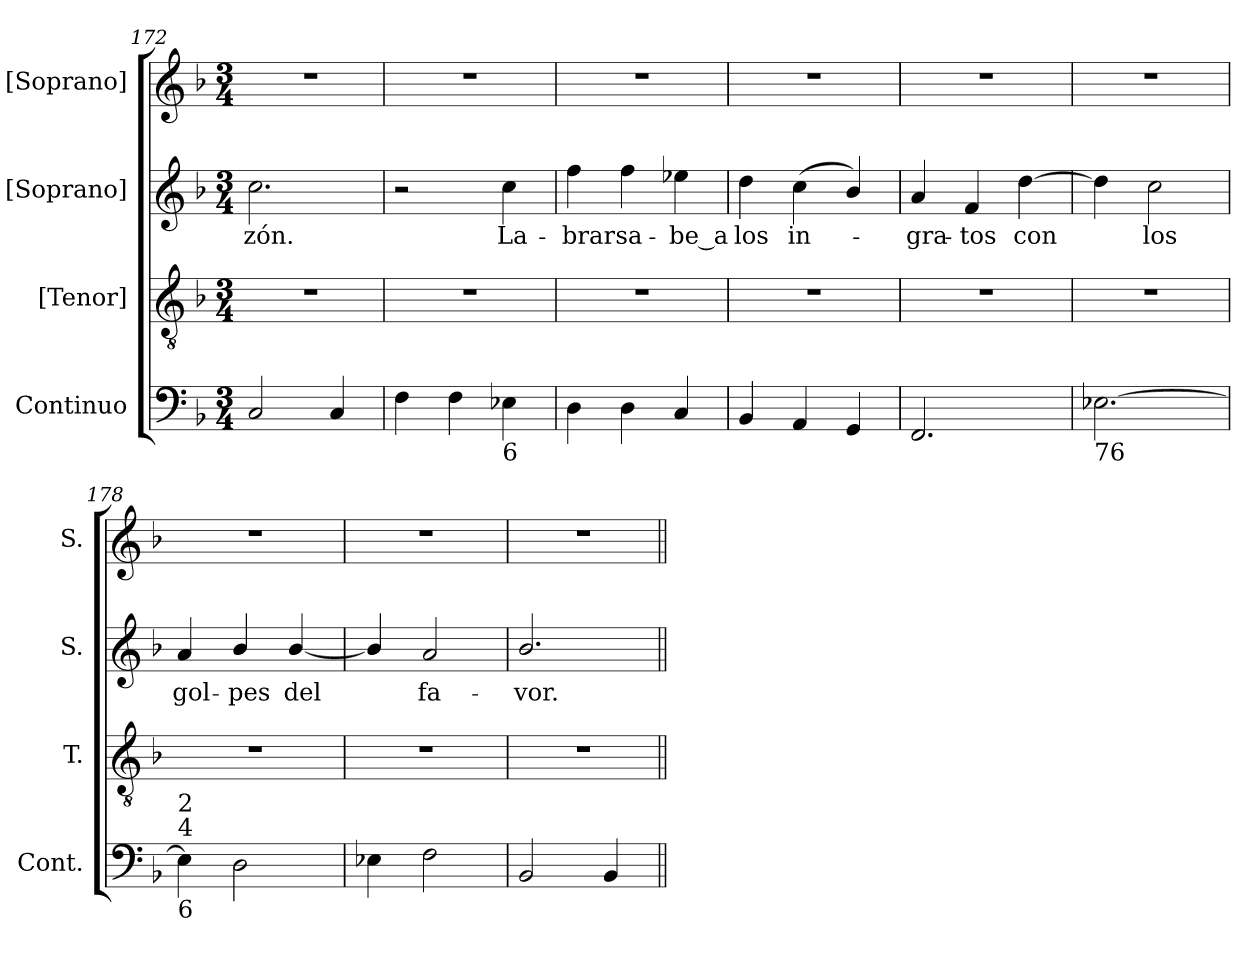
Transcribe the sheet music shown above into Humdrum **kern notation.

**kern	**kern	**kern	**text	**kern
*part4	*part3	*part2	*part2	*part1
*staff4	*staff3	*staff2	*staff2	*staff1
*I"Continuo	*I"[Tenor]	*I"[Soprano]	*	*I"[Soprano]
*I'Cont.	*I'T.	*I'S.	*	*I'S.
!!LO:LB:g=z
*clefF4	*clefGv2	*clefG2	*	*clefG2
*	*ITrd7c12	*	*	*
*k[b-]	*k[b-]	*k[b-]	*	*k[b-]
*F:	*F:	*F:	*	*F:
*M3/4	*M3/4	*M3/4	*	*M3/4
=172	=172	=172	=172	=172
!	!LO:N:vis=1	!	!	!
!	!	!	!LO:LY:b:color=#000000	!LO:N:vis=1
2Ci/	2.r	2.cci\	-zón.	2.r
4Ci/	.	.	.	.
=173	=173	=173	=173	=173
!	!LO:N:vis=1	!	!	!LO:N:vis=1
4Fi\	2.r	2r	.	2.r
4Fi\	.	.	.	.
!LO:TX:b:t=6	!	!	!	!
!	!	!	!LO:LY:b:color=#000000	!
4E-Xi\	.	4cci\	La-	.
=174	=174	=174	=174	=174
!	!LO:N:vis=1	!	!	!
!	!	!	!LO:LY:b:color=#000000	!LO:N:vis=1
4Di\	2.r	4ffi\	-brar	2.r
!	!	!	!LO:LY:b:color=#000000	!
4Di\	.	4ffi\	sa-	.
!	!	!	!LO:LY:b:color=#000000	!
4Ci/	.	4ee-Xi\	-be_a	.
=175	=175	=175	=175	=175
!	!LO:N:vis=1	!	!	!
!	!	!	!LO:LY:b:color=#000000	!LO:N:vis=1
4BB-i/	2.r	4ddi\	los	2.r
!	!	!	!LO:LY:b:color=#000000	!
4AAi/	.	(4cci\	in-	.
4GGi/	.	4b-i/)	.	.
=176	=176	=176	=176	=176
!	!LO:N:vis=1	!	!	!
!	!	!	!LO:LY:b:color=#000000	!LO:N:vis=1
2.FFi/	2.r	4ai/	-gra-	2.r
!	!	!	!LO:LY:b:color=#000000	!
.	.	4fi/	-tos	.
!	!	!	!LO:LY:b:color=#000000	!
.	.	[4ddi\	con	.
=177	=177	=177	=177	=177
!LO:TX:b:t=76	!	!	!	!
!	!LO:N:vis=1	!	!	!LO:N:vis=1
[2.E-Xi\	2.r	4ddi\]	.	2.r
!	!	!	!LO:LY:b:color=#000000	!
.	.	2cci\	los	.
=178	=178	=178	=178	=178
!	!LO:N:vis=1	!	!	!
!LO:TX:b:t=6	!	!	!	!
!LO:TX:t=4	!	!	!	!
!LO:TX:t=2	!	!	!	!
!	!	!	!LO:LY:b:color=#000000	!LO:N:vis=1
4E-i\]	2.r	4ai/	gol-	2.r
!	!	!	!LO:LY:b:color=#000000	!
2Di\	.	4b-i/	-pes	.
!	!	!	!LO:LY:b:color=#000000	!
.	.	[4b-i/	del	.
=179	=179	=179	=179	=179
!	!LO:N:vis=1	!	!	!LO:N:vis=1
4E-Xi\	2.r	4b-i/]	.	2.r
!	!	!	!LO:LY:b:color=#000000	!
2Fi\	.	2ai/	fa-	.
=180	=180	=180	=180	=180
!	!LO:N:vis=1	!	!	!
!	!	!	!LO:LY:b:color=#000000	!LO:N:vis=1
2BB-i/	2.r	2.b-i/	-vor.	2.r
4BB-i/	.	.	.	.
=||	=||	=||	=||	=||
*-	*-	*-	*-	*-
